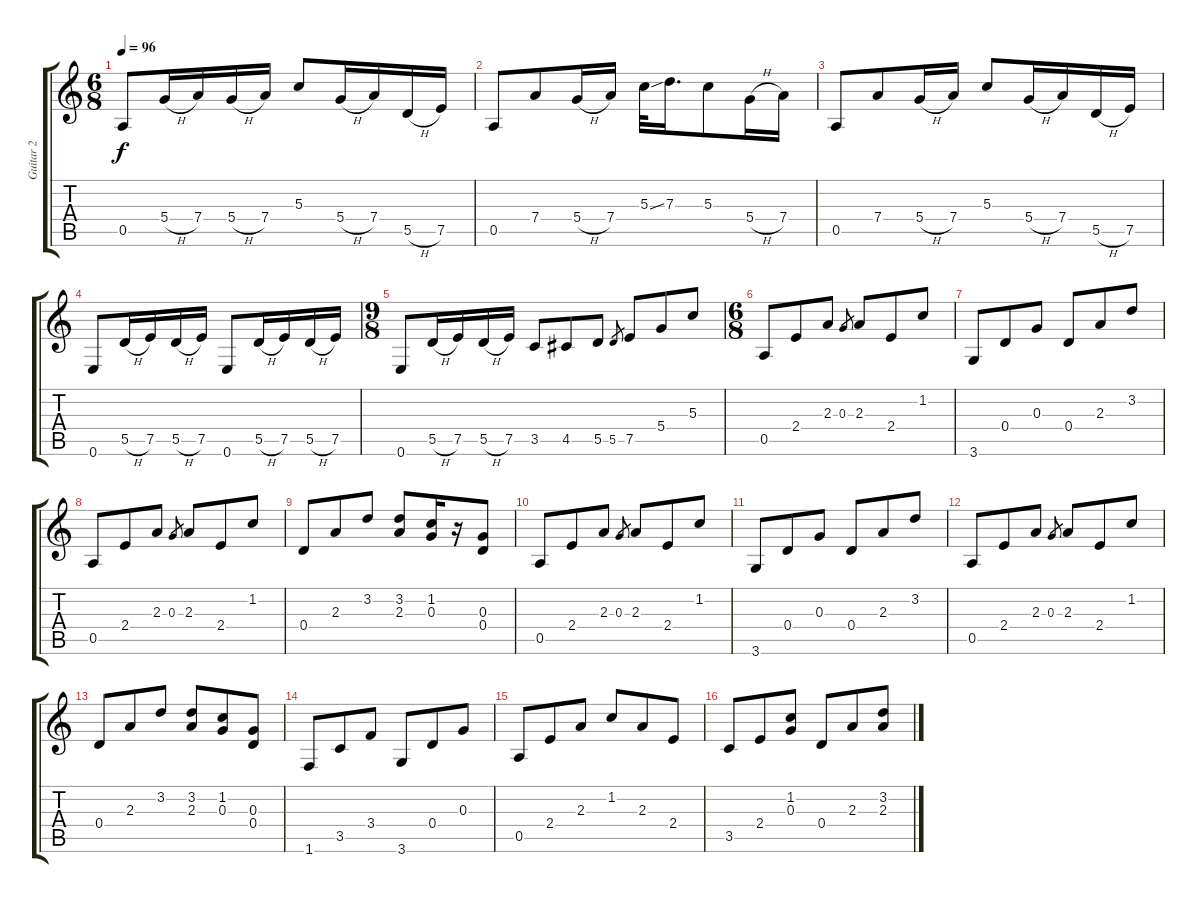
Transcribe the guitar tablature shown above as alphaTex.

\track ("Guitar 2" "Guitar 2") {instrument overdrivenguitar}
\staff {score tabs}
\tuning (E4 B3 G3 D3 A2 E2) {hide}
\ts (6 8)
\tempo 96
\clef g2
\ks c
0.5.8{dy f} 5.4{h}.16 7.4.16 5.4{h}.16 7.4.16 5.3.8 5.4{h}.16 7.4.16 5.5{h}.16 7.5.16 |
0.5.8 7.4.8 5.4{h}.16 7.4.16 5.3{ss}.32 7.3.16{d} 5.3.8 5.4{h}.16 7.4.16 |
0.5.8 7.4.8 5.4{h}.16 7.4.16 5.3.8 5.4{h}.16 7.4.16 5.5{h}.16 7.5.16 |
0.6.8 5.5{h}.16 7.5.16 5.5{h}.16 7.5.16 0.6.8 5.5{h}.16 7.5.16 5.5{h}.16 7.5.16 |
\ts (9 8)
0.6.8 5.5{h}.16 7.5.16 5.5{h}.16 7.5.16 3.5.8 4.5.8 5.5.8 5.5.8{gr} 7.5.8 5.4.8 5.3.8 |
\ts (6 8)
0.5.8 2.4.8 2.3.8 0.3.8{gr} 2.3.8 2.4.8 1.2.8 |
3.6.8 0.4.8 0.3.8 0.4.8 2.3.8 3.2.8 |
0.5.8 2.4.8 2.3.8 0.3.8{gr} 2.3.8 2.4.8 1.2.8 |
0.4.8 2.3.8 3.2.8 (3.2 2.3).8 (1.2 0.3).16 r.16 (0.3 0.4).8 |
0.5.8 2.4.8 2.3.8 0.3.8{gr} 2.3.8 2.4.8 1.2.8 |
3.6.8 0.4.8 0.3.8 0.4.8 2.3.8 3.2.8 |
0.5.8 2.4.8 2.3.8 0.3.8{gr} 2.3.8 2.4.8 1.2.8 |
0.4.8 2.3.8 3.2.8 (3.2 2.3).8 (1.2 0.3).8 (0.3 0.4).8 |
1.6.8 3.5.8 3.4.8 3.6.8 0.4.8 0.3.8 |
0.5.8 2.4.8 2.3.8 1.2.8 2.3.8 2.4.8 |
3.5.8 2.4.8 (1.2 0.3).8 0.4.8 2.3.8 (3.2 2.3).8
